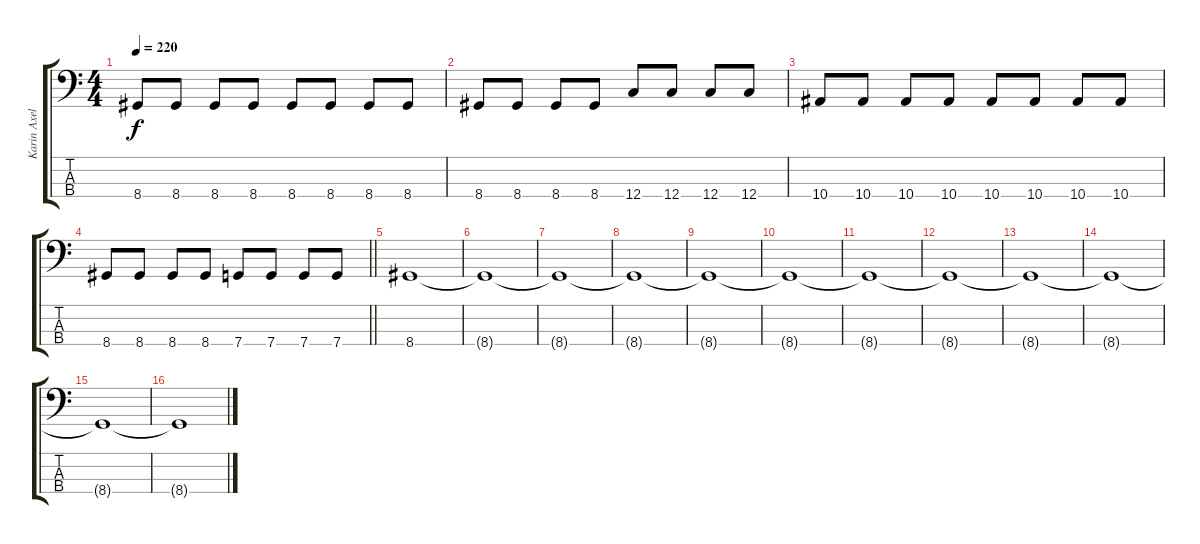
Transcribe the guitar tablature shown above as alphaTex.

\track ("Karin Axelsson" "Karin Axel") {instrument electricbasspick}
\staff {score tabs}
\tuning (F2 C2 G1 C1) {hide}
\ts (4 4)
\tempo 220
\clef f4
\ks c
8.4.8{dy f} 8.4.8 8.4.8 8.4.8 8.4.8 8.4.8 8.4.8 8.4.8 |
8.4.8 8.4.8 8.4.8 8.4.8 12.4.8 12.4.8 12.4.8 12.4.8 |
10.4.8 10.4.8 10.4.8 10.4.8 10.4.8 10.4.8 10.4.8 10.4.8 |
\barLineRight lightlight
8.4.8 8.4.8 8.4.8 8.4.8 7.4.8 7.4.8 7.4.8 7.4.8 |
8.4.1 |
8.4{t}.1 |
8.4{t}.1 |
8.4{t}.1 |
8.4{t}.1 |
8.4{t}.1 |
8.4{t}.1 |
8.4{t}.1 |
8.4{t}.1 |
8.4{t}.1 |
8.4{t}.1 |
8.4{t}.1
